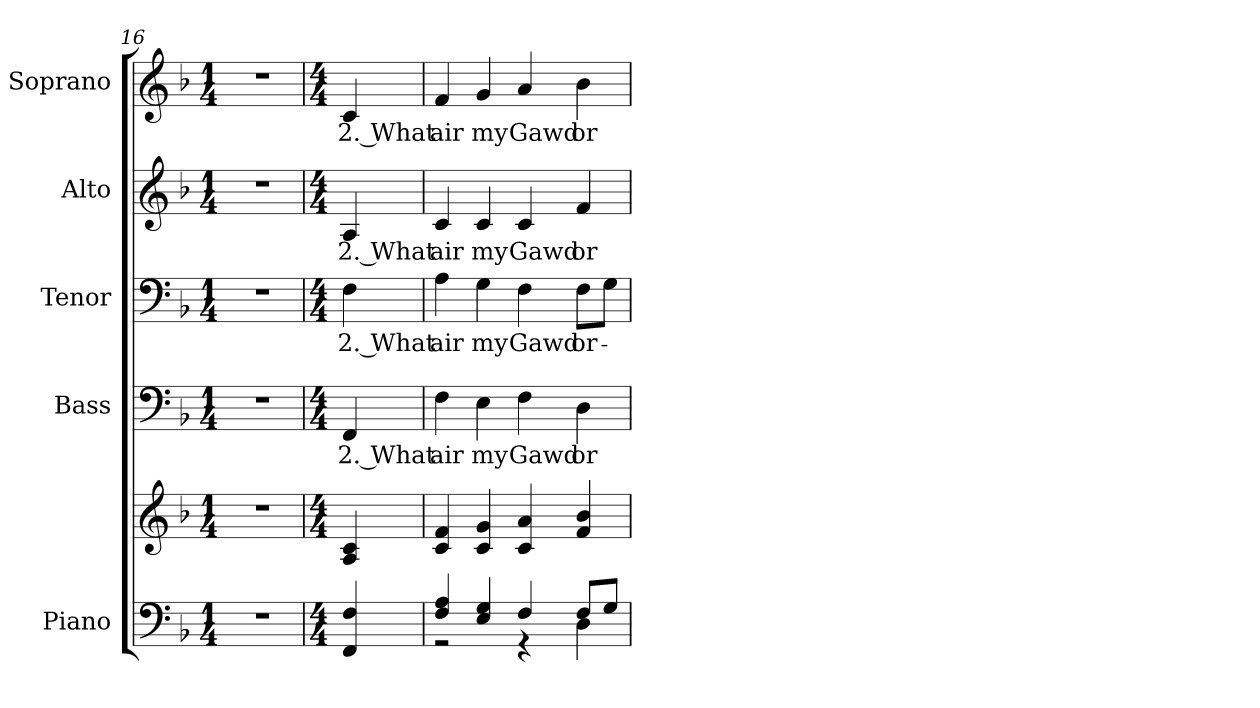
**kern	**kern	**kern	**text	**kern	**text	**kern	**text	**kern	**text
*part5	*part5	*part4	*part4	*part3	*part3	*part2	*part2	*part1	*part1
*staff6	*staff5	*staff4	*staff4	*staff3	*staff3	*staff2	*staff2	*staff1	*staff1
*I"Piano	*	*I"Bass	*	*I"Tenor	*	*I"Alto	*	*I"Soprano	*
*I'Pno.	*	*I'B.	*	*I'T.	*	*I'A.	*	*I'S.	*
!!LO:PB:g=z
*clefF4	*clefG2	*clefF4	*	*clefF4	*	*clefG2	*	*clefG2	*
*k[b-]	*k[b-]	*k[b-]	*	*k[b-]	*	*k[b-]	*	*k[b-]	*
*F:	*F:	*F:	*	*F:	*	*F:	*	*F:	*
*M1/4	*M1/4	*M1/4	*	*M1/4	*	*M1/4	*	*M1/4	*
=16	=16	=16	=16	=16	=16	=16	=16	=16	=16
!LO:N:vis=1	!LO:N:vis=1	!LO:N:vis=1	!	!LO:N:vis=1	!	!LO:N:vis=1	!	!LO:N:vis=1	!
4r	4r	4r	.	4r	.	4r	.	4r	.
=17	=17	=17	=17	=17	=17	=17	=17	=17	=17
*M4/4	*M4/4	*M4/4	*	*M4/4	*	*M4/4	*	*M4/4	*
!	!	!	!LO:LY:b:color=#000000	!	!	!	!	!	!
!	!	!	!	!	!LO:LY:b:color=#000000	!	!	!	!
!	!	!	!	!	!	!	!LO:LY:b:color=#000000	!	!
!	!	!	!	!	!	!	!	!	!LO:LY:b:color=#000000
4FFi/ 4Fi	4Ai/ 4ci	4FFi/	2. What	4Fi\	2. What	4Ai/	2. What	4ci/	2. What
!!LO:PB:g=z
=18	=18	=18	=18	=18	=18	=18	=18	=18	=18
*^	*	*	*	*	*	*	*	*	*
!	!	!	!	!LO:LY:b:color=#000000	!	!	!	!	!	!
!	!	!	!	!	!	!LO:LY:b:color=#000000	!	!	!	!
!	!	!	!	!	!	!	!	!LO:LY:b:color=#000000	!	!
!	!	!	!	!	!	!	!	!	!	!LO:LY:b:color=#000000
4Fi/ 4Ai	2r	4ci/ 4fi	4Fi\	air	4Ai\	air	4ci/	air	4fi/	air
!	!	!	!	!LO:LY:b:color=#000000	!	!	!	!	!	!
!	!	!	!	!	!	!LO:LY:b:color=#000000	!	!	!	!
!	!	!	!	!	!	!	!	!LO:LY:b:color=#000000	!	!
!	!	!	!	!	!	!	!	!	!	!LO:LY:b:color=#000000
4Ei/ 4Gi	.	4ci/ 4gi	4Ei\	my	4Gi\	my	4ci/	my	4gi/	my
!	!	!	!	!LO:LY:b:color=#000000	!	!	!	!	!	!
!	!	!	!	!	!	!LO:LY:b:color=#000000	!	!	!	!
!	!	!	!	!	!	!	!	!LO:LY:b:color=#000000	!	!
!	!	!	!	!	!	!	!	!	!	!LO:LY:b:color=#000000
4Fi/	4r	4ci/ 4ai	4Fi\	Gawd	4Fi\	Gawd	4ci/	Gawd	4ai/	Gawd
!	!	!	!	!LO:LY:b:color=#000000	!	!	!	!	!	!
!	!	!	!	!	!	!LO:LY:b:color=#000000	!	!	!	!
!	!	!	!	!	!	!	!	!LO:LY:b:color=#000000	!	!
!	!	!	!	!	!	!	!	!	!	!LO:LY:b:color=#000000
8Fi/L	4Di\	4fi/ 4b-i	4Di\	or-	8Fi\L	or-	4fi/	or-	4b-i\	or-
8Gi/J	.	.	.	.	8Gi\J	.	.	.	.	.
*v	*v	*	*	*	*	*	*	*	*	*
=	=	=	=	=	=	=	=	=	=
*-	*-	*-	*-	*-	*-	*-	*-	*-	*-
